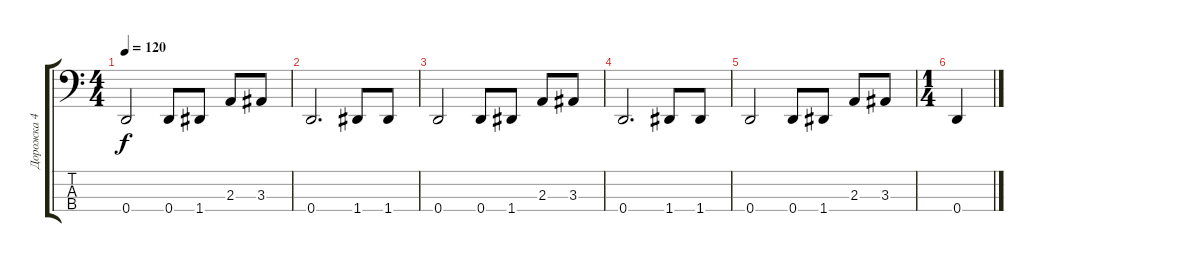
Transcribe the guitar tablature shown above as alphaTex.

\track ("Дорожка 4" "Дорожка 4") {instrument electricbassfinger}
\staff {score tabs}
\tuning (F2 C2 G1 D1) {hide}
\ts (4 4)
\tempo 120
\clef f4
\ks c
0.4.2{dy f} 0.4.8 1.4.8 2.3.8 3.3.8 |
0.4.2{d} 1.4.8 1.4.8 |
0.4.2 0.4.8 1.4.8 2.3.8 3.3.8 |
0.4.2{d} 1.4.8 1.4.8 |
0.4.2 0.4.8 1.4.8 2.3.8 3.3.8 |
\ts (1 4)
0.4.4
